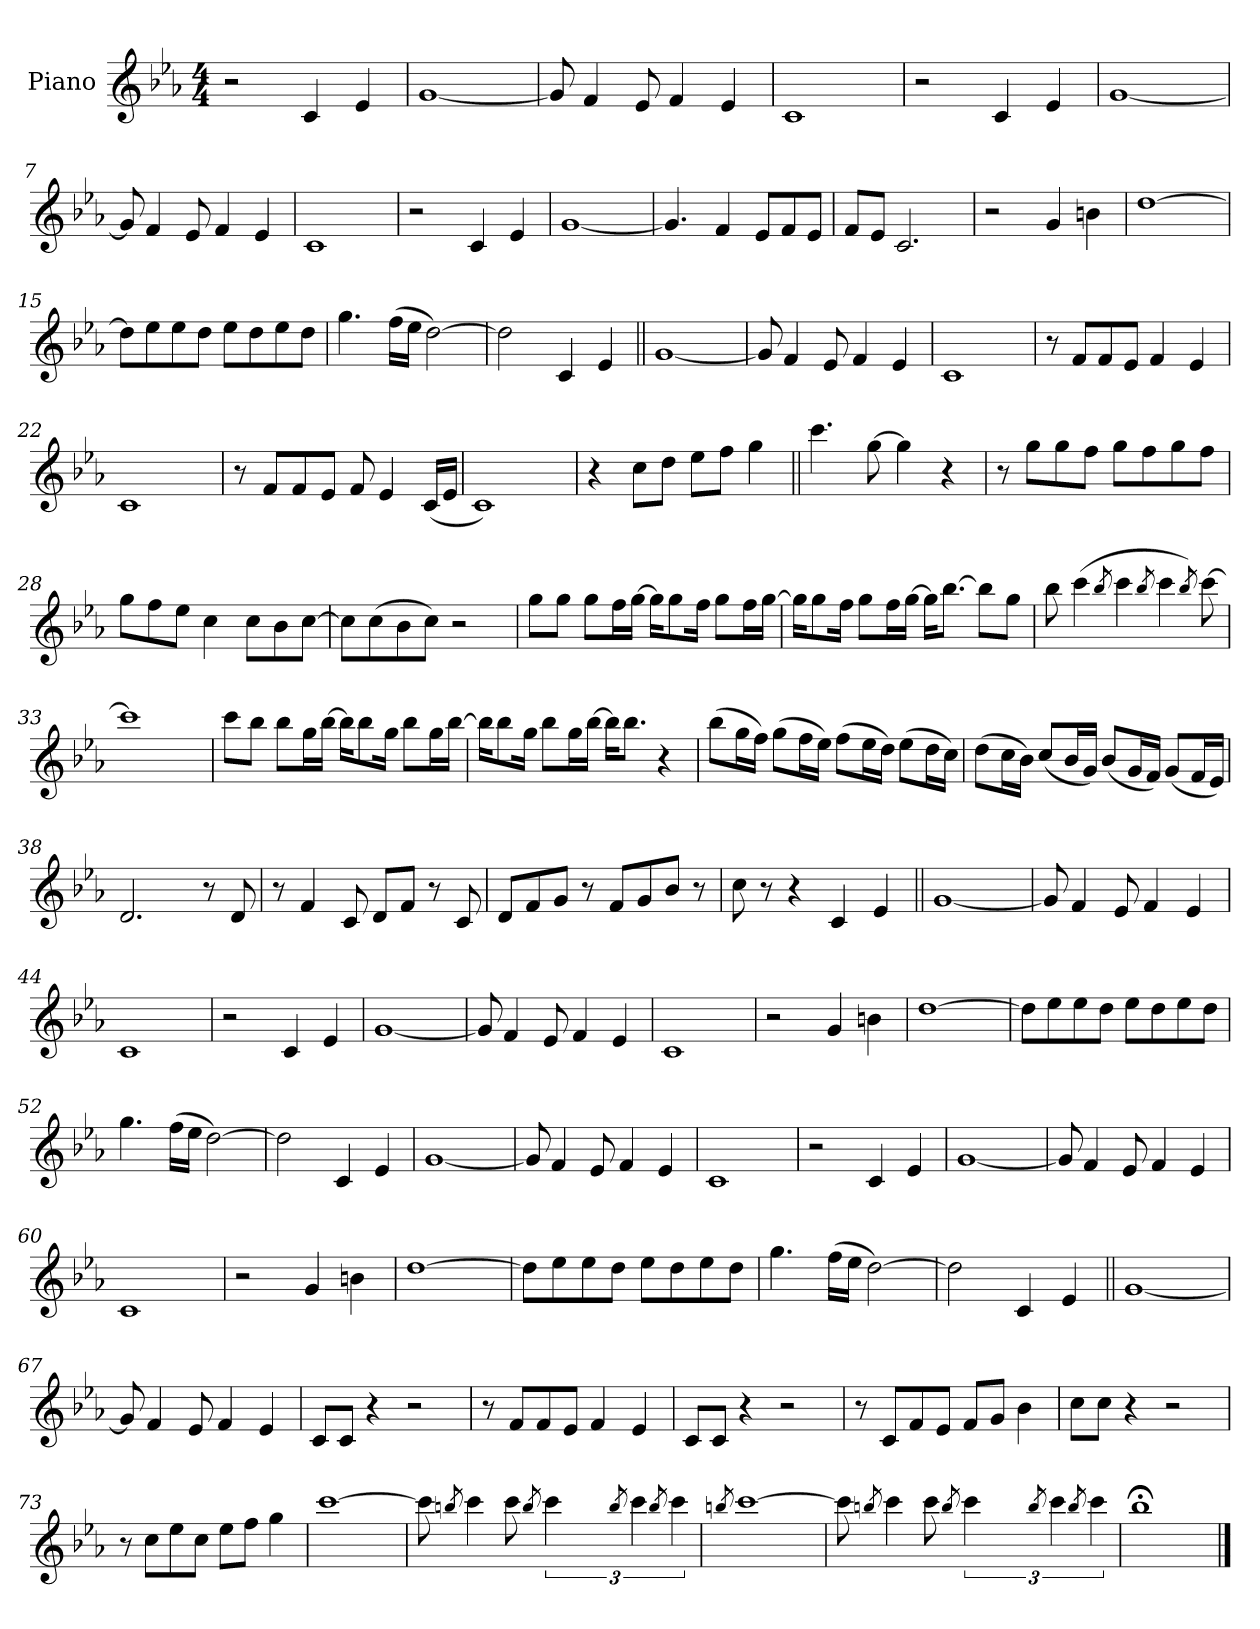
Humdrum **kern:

**kern
*part1
*staff1
*I"Piano
*I'Pno.
*clefG2
*k[b-e-a-]
*M4/4
*MM160
=1
2r
4c
4e-
=2
[1g
=3
8g]
4f
8e-
4f
4e-
=4
1c
=5
2r
4c
4e-
=6
[1g
=7
8g]
4f
8e-
4f
4e-
=8
1c
=9
2r
4c
4e-
=10
[1g
=11
4.g]
4f
8e-L
8f
8e-J
=12
8fL
8e-J
2.c
=13
2r
4g
4bn
=14
[1dd
=15
8ddL]
8ee-
8ee-
8ddJ
8ee-L
8dd
8ee-
8ddJ
=16
4.gg
(>16ffLL
16ee-JJ
[2dd)
=17
2dd]
4c
4e-
=18||
[1g
=19
8g]
4f
8e-
4f
4e-
=20
1c
=21
8r
8fL
8f
8e-J
4f
4e-
=22
1c
=23
8r
8fL
8f
8e-J
8f
4e-
(<16cLL
16e-JJ
=24
1c)
=25
4r
8ccL
8ddJ
8ee-L
8ffJ
4gg
=26||
4.ccc
[8gg
4gg]
4r
=27
8r
8ggL
8gg
8ffJ
8ggL
8ff
8gg
8ffJ
=28
8ggL
8ff
8ee-J
4cc
8ccL
8b-
[8ccJ
=29
8ccL]
(>8cc
8b-
8ccJ)
2r
=30
8ggL
8ggJ
8ggL
16ffL
[16ggJJ
16ggKL]
8gg
16ffJk
8ggL
16ffL
[16ggJJ
=31
16ggKL]
8gg
16ffJk
8ggL
16ffL
[16ggJJ
16ggKL]
[8.bb-J
8bb-L]
8ggJ
=32
8bb-
(>4ccc
8qbb-
4ccc
8qbb-
4ccc
8qbb-)
[8ccc
=33
1ccc]
=34
8cccL
8bb-J
8bb-L
16ggL
[16bb-JJ
16bb-KL]
8bb-
16ggJk
8bb-L
16ggL
[16bb-JJ
=35
16bb-KL]
8bb-
16ggJk
8bb-L
16ggL
[16bb-JJ
16bb-KL]
8.bb-J
4r
=36
(>8bb-L
16ggL
16ffJJ)
(>8ggL
16ffL
16ee-JJ)
(>8ffL
16ee-L
16ddJJ)
(>8ee-L
16ddL
16ccJJ)
=37
(>8ddL
16ccL
16b-JJ)
(<8ccL
16b-L
16gJJ)
(<8b-L
16gL
16fJJ)
(<8gL
16fL
16e-JJ)
=38
2.d
8r
8d
=39
8r
4f
8c
8dL
8fJ
8r
8c
=40
8dL
8f
8gJ
8r
8fL
8g
8b-J
8r
=41
8cc
8r
4r
4c
4e-
=42||
[1g
=43
8g]
4f
8e-
4f
4e-
=44
1c
=45
2r
4c
4e-
=46
[1g
=47
8g]
4f
8e-
4f
4e-
=48
1c
=49
2r
4g
4bn
=50
[1dd
=51
8ddL]
8ee-
8ee-
8ddJ
8ee-L
8dd
8ee-
8ddJ
=52
4.gg
(>16ffLL
16ee-JJ
[2dd)
=53
2dd]
4c
4e-
=54
[1g
=55
8g]
4f
8e-
4f
4e-
=56
1c
=57
2r
4c
4e-
=58
[1g
=59
8g]
4f
8e-
4f
4e-
=60
1c
=61
2r
4g
4bn
=62
[1dd
=63
8ddL]
8ee-
8ee-
8ddJ
8ee-L
8dd
8ee-
8ddJ
=64
4.gg
(>16ffLL
16ee-JJ
[2dd)
=65
2dd]
4c
4e-
=66||
[1g
=67
8g]
4f
8e-
4f
4e-
=68
8cL
8cJ
4r
2r
=69
8r
8fL
8f
8e-J
4f
4e-
=70
8cL
8cJ
4r
2r
=71
8r
8cL
8f
8e-J
8fL
8gJ
4b-
=72
8ccL
8ccJ
4r
2r
=73
8r
8ccL
8ee-
8ccJ
8ee-L
8ffJ
4gg
=74
[1ccc
=75
8ccc]
8qbbn
4ccc
8ccc
8qbb
6ccc
8qbb
6ccc
8qbb
6ccc
=76
8qbbn
[1ccc
=77
8ccc]
8qbbn
4ccc
8ccc
8qbb
6ccc
8qbb
6ccc
8qbb
6ccc
=78
1bb-;<
==
*-
